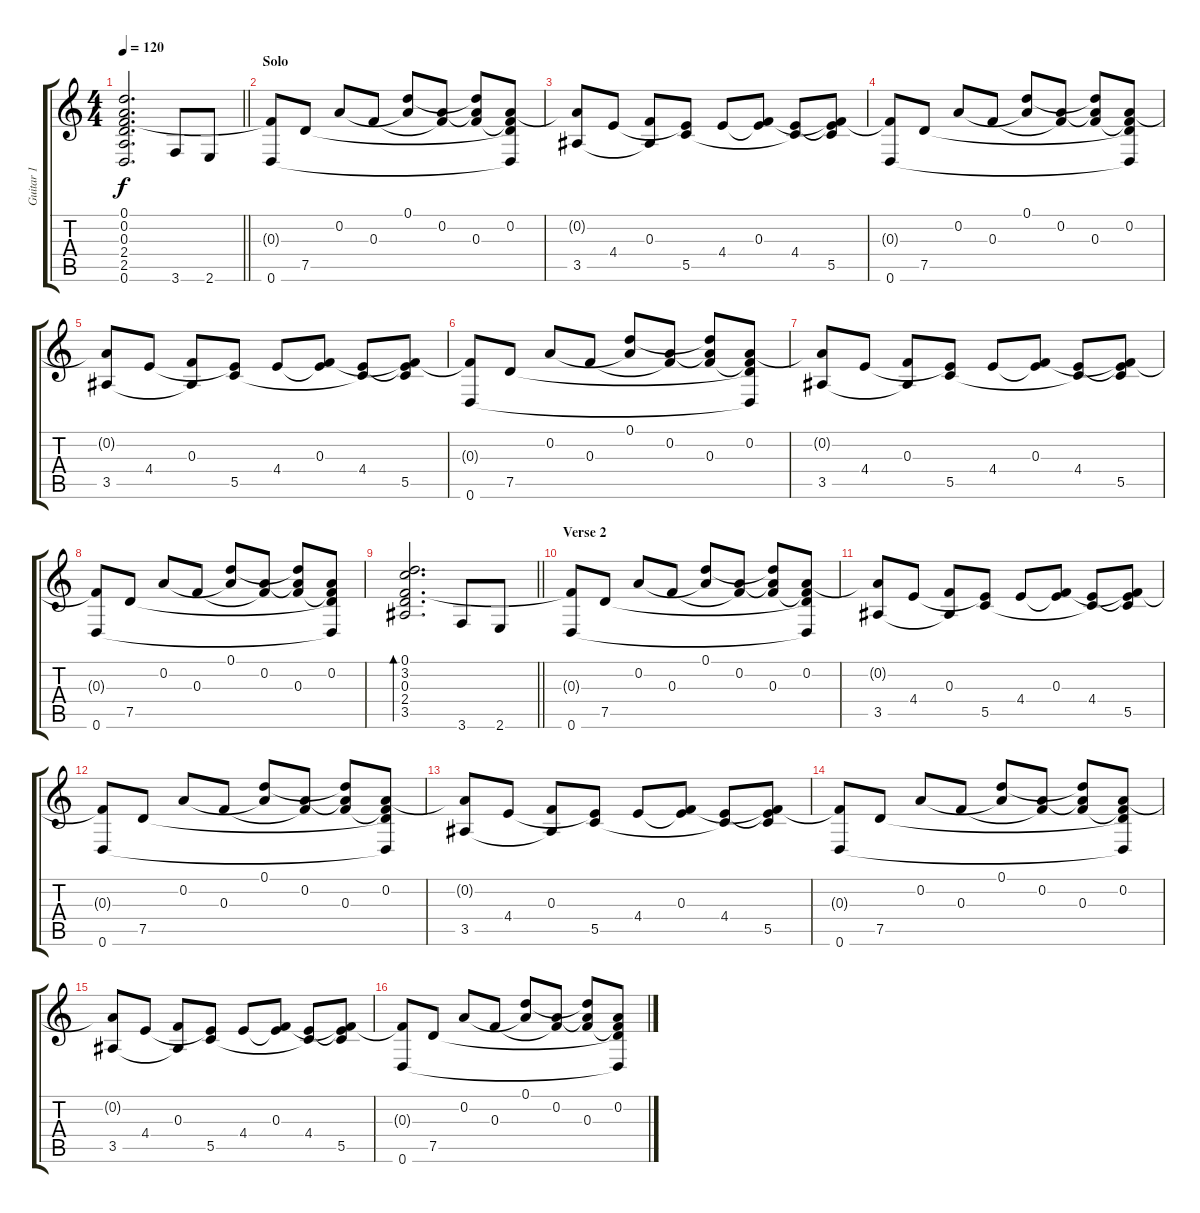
\track ("Guitar 1" "Guitar 1") {instrument electricguitarclean}
\staff {score tabs}
\tuning (D4 A3 F3 C3 G2 D2) {hide}
\ts (4 4)
\tempo 120
\clef g2
\barLineRight lightlight
\ks c
(0.1{t} 0.2{t} 0.3{t} 2.4{t} 2.5{t} 0.6{t}).2{d dy f} 3.6.8 2.6.8 |
\section ("" "Solo")
(0.3{t} 0.6).8 7.5.8 0.2.8 0.3.8 (0.1 0.2{t}).8 (0.2 0.3{t}).8 (0.1{t} 0.2{t} 0.3).8 (0.2 0.3{t} 7.5{t} 0.6{t}).8 |
(0.2{t} 3.5).8 4.4.8 (0.3 3.5{t}).8 (4.4{t} 5.5).8 4.4.8 (0.3 4.4{t}).8 (4.4 5.5{t}).8 (0.3{t} 4.4{t} 5.5).8 |
(0.3{t} 0.6).8 7.5.8 0.2.8 0.3.8 (0.1 0.2{t}).8 (0.2 0.3{t}).8 (0.1{t} 0.2{t} 0.3).8 (0.2 0.3{t} 7.5{t} 0.6{t}).8 |
(0.2{t} 3.5).8 4.4.8 (0.3 3.5{t}).8 (4.4{t} 5.5).8 4.4.8 (0.3 4.4{t}).8 (4.4 5.5{t}).8 (0.3{t} 4.4{t} 5.5).8 |
(0.3{t} 0.6).8 7.5.8 0.2.8 0.3.8 (0.1 0.2{t}).8 (0.2 0.3{t}).8 (0.1{t} 0.2{t} 0.3).8 (0.2 0.3{t} 7.5{t} 0.6{t}).8 |
(0.2{t} 3.5).8 4.4.8 (0.3 3.5{t}).8 (4.4{t} 5.5).8 4.4.8 (0.3 4.4{t}).8 (4.4 5.5{t}).8 (0.3{t} 4.4{t} 5.5).8 |
(0.3{t} 0.6).8 7.5.8 0.2.8 0.3.8 (0.1 0.2{t}).8 (0.2 0.3{t}).8 (0.1{t} 0.2{t} 0.3).8 (0.2 0.3{t} 7.5{t} 0.6{t}).8 |
\barLineRight lightlight
(0.1 3.2 0.3 2.4 3.5).2{d bd 60} 3.6.8 2.6.8 |
\section ("" "Verse 2")
(0.3{t} 0.6).8 7.5.8 0.2.8 0.3.8 (0.1 0.2{t}).8 (0.2 0.3{t}).8 (0.1{t} 0.2{t} 0.3).8 (0.2 0.3{t} 7.5{t} 0.6{t}).8 |
(0.2{t} 3.5).8 4.4.8 (0.3 3.5{t}).8 (4.4{t} 5.5).8 4.4.8 (0.3 4.4{t}).8 (4.4 5.5{t}).8 (0.3{t} 4.4{t} 5.5).8 |
(0.3{t} 0.6).8 7.5.8 0.2.8 0.3.8 (0.1 0.2{t}).8 (0.2 0.3{t}).8 (0.1{t} 0.2{t} 0.3).8 (0.2 0.3{t} 7.5{t} 0.6{t}).8 |
(0.2{t} 3.5).8 4.4.8 (0.3 3.5{t}).8 (4.4{t} 5.5).8 4.4.8 (0.3 4.4{t}).8 (4.4 5.5{t}).8 (0.3{t} 4.4{t} 5.5).8 |
(0.3{t} 0.6).8 7.5.8 0.2.8 0.3.8 (0.1 0.2{t}).8 (0.2 0.3{t}).8 (0.1{t} 0.2{t} 0.3).8 (0.2 0.3{t} 7.5{t} 0.6{t}).8 |
(0.2{t} 3.5).8 4.4.8 (0.3 3.5{t}).8 (4.4{t} 5.5).8 4.4.8 (0.3 4.4{t}).8 (4.4 5.5{t}).8 (0.3{t} 4.4{t} 5.5).8 |
(0.3{t} 0.6).8 7.5.8 0.2.8 0.3.8 (0.1 0.2{t}).8 (0.2 0.3{t}).8 (0.1{t} 0.2{t} 0.3).8 (0.2 0.3{t} 7.5{t} 0.6{t}).8
